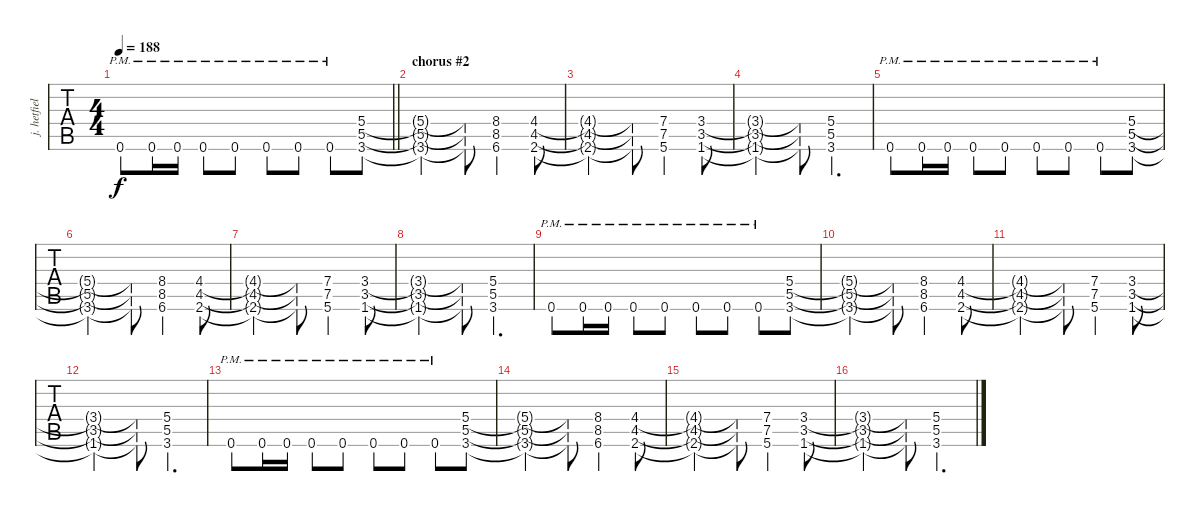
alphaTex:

\track ("j. hetfield - rhythm guitar" "j. hetfiel") {instrument distortionguitar}
\staff {tabs}
\tuning (E4 B3 G3 D3 A2 E2) {hide}
\ts (4 4)
\tempo 188
\clef g2
\barLineRight lightlight
\ks c
0.6{pm}.8{dy f} 0.6{pm}.16 0.6{pm}.16 0.6{pm}.8 0.6{pm}.8 0.6{pm}.8 0.6{pm}.8 0.6{pm}.8 (5.4 5.5 3.6).8 |
\section ("" "chorus #2")
(5.4{t} 5.5{t} 3.6{t}).2 (5.4{t} 5.5{t} 3.6{t}).8 (8.4 8.5 6.6).4 (4.4 4.5 2.6).8 |
(4.4{t} 4.5{t} 2.6{t}).2 (4.4{t} 4.5{t} 2.6{t}).8 (7.4 7.5 5.6).4 (3.4 3.5 1.6).8 |
(3.4{t} 3.5{t} 1.6{t}).2 (3.4{t} 3.5{t} 1.6{t}).8 (5.4 5.5 3.6).4{d} |
0.6{pm}.8 0.6{pm}.16 0.6{pm}.16 0.6{pm}.8 0.6{pm}.8 0.6{pm}.8 0.6{pm}.8 0.6{pm}.8 (5.4 5.5 3.6).8 |
(5.4{t} 5.5{t} 3.6{t}).2 (5.4{t} 5.5{t} 3.6{t}).8 (8.4 8.5 6.6).4 (4.4 4.5 2.6).8 |
(4.4{t} 4.5{t} 2.6{t}).2 (4.4{t} 4.5{t} 2.6{t}).8 (7.4 7.5 5.6).4 (3.4 3.5 1.6).8 |
(3.4{t} 3.5{t} 1.6{t}).2 (3.4{t} 3.5{t} 1.6{t}).8 (5.4 5.5 3.6).4{d} |
0.6{pm}.8 0.6{pm}.16 0.6{pm}.16 0.6{pm}.8 0.6{pm}.8 0.6{pm}.8 0.6{pm}.8 0.6{pm}.8 (5.4 5.5 3.6).8 |
(5.4{t} 5.5{t} 3.6{t}).2 (5.4{t} 5.5{t} 3.6{t}).8 (8.4 8.5 6.6).4 (4.4 4.5 2.6).8 |
(4.4{t} 4.5{t} 2.6{t}).2 (4.4{t} 4.5{t} 2.6{t}).8 (7.4 7.5 5.6).4 (3.4 3.5 1.6).8 |
(3.4{t} 3.5{t} 1.6{t}).2 (3.4{t} 3.5{t} 1.6{t}).8 (5.4 5.5 3.6).4{d} |
0.6{pm}.8 0.6{pm}.16 0.6{pm}.16 0.6{pm}.8 0.6{pm}.8 0.6{pm}.8 0.6{pm}.8 0.6{pm}.8 (5.4 5.5 3.6).8 |
(5.4{t} 5.5{t} 3.6{t}).2 (5.4{t} 5.5{t} 3.6{t}).8 (8.4 8.5 6.6).4 (4.4 4.5 2.6).8 |
(4.4{t} 4.5{t} 2.6{t}).2 (4.4{t} 4.5{t} 2.6{t}).8 (7.4 7.5 5.6).4 (3.4 3.5 1.6).8 |
(3.4{t} 3.5{t} 1.6{t}).2 (3.4{t} 3.5{t} 1.6{t}).8 (5.4 5.5 3.6).4{d}
